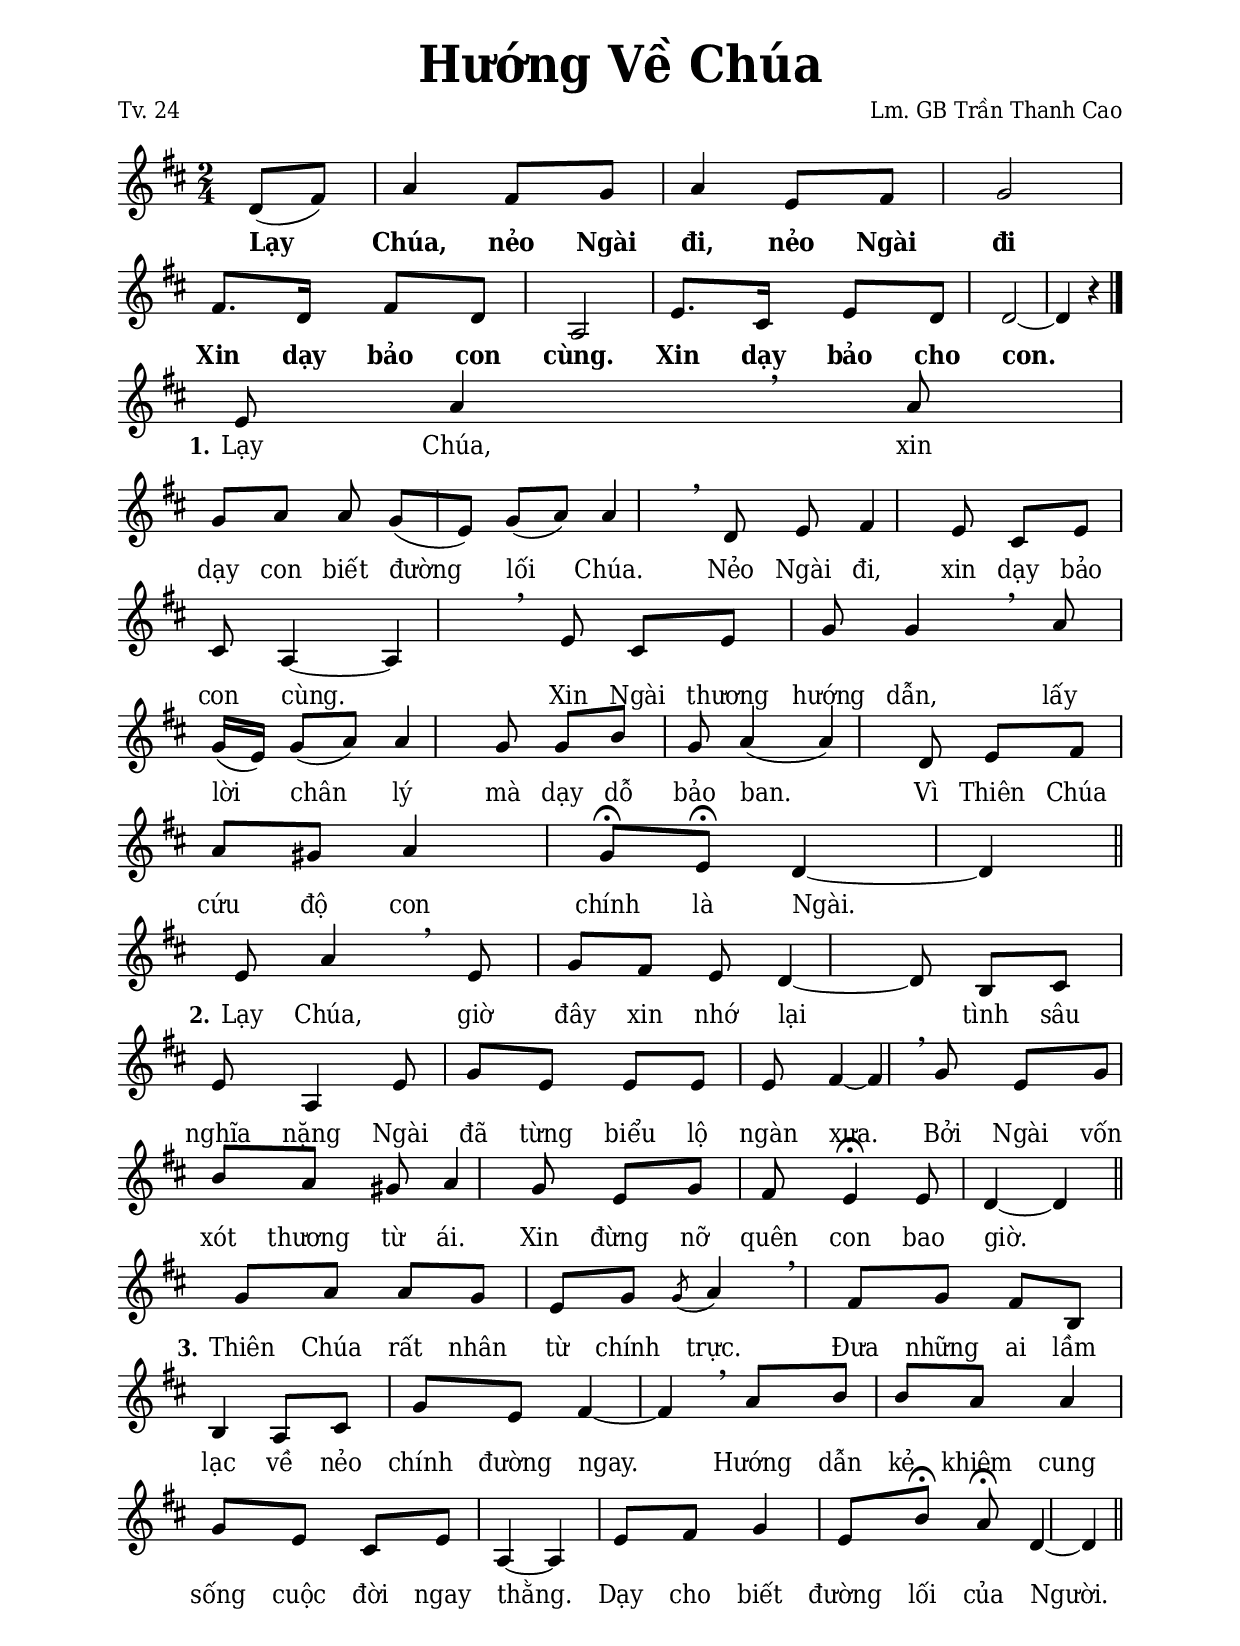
% Cài đặt chung
\version "2.22.1"
\include "english.ly"

\header {
  title = \markup { \fontsize #3 "Hướng Về Chúa" }
  poet = "Tv. 24"
  composer = "Lm. GB Trần Thanh Cao"
  arranger = " "
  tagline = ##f
}

% Nhạc điệp khúc
nhacDiepKhuc = \relative c' {
  <>^\markup { \halign #40 " " }
  \partial 4 d8 (fs) |
  a4 fs8 g |
  a4 e8 fs |
  g2 |
  fs8. d16 fs8 d |
  a2 |
  e'8. cs16 e8 d |
  d2 ~ |
  d4 r \bar "|."
}

% Nhạc phiên khúc
nhacPhienKhucMot = \relative c' {
  e8 a4 \breathe
  a8 g a a g ([e]) g ([a]) a4 \breathe
  d,8 e fs4 e8 cs e cs a4 ~ a \breathe
  e'8 cs e g g4 \breathe
  a8 g16 ([e]) g8 ([a]) a4 g8 g b g a4 (a)
  d,8 e fs a gs a4 g8 \fermata e \fermata d4 ~ d \bar "||"
}

nhacPhienKhucHai = \relative c' {
  e8 a4 \breathe
  e8 g fs e d4 ~ d8 b cs e a,4
  e'8 g e e e e fs4 ~ fs \breathe
  g8 e g b a gs a4
  g8 e g fs e4 \fermata e8 d4 ~ d \bar "||"
}

nhacPhienKhucBa = \relative c'' {
  g8 a a g e g \acciaccatura g8 a4 \breathe
  fs8 g fs b, b4 a8 cs g' e fs4 ~ fs \breathe
  a8 b b a a4 g8 e cs e a,4 ~ a
  e'8 fs g4 e8 b' \fermata a \fermata d,4 ~ d \bar "||"
}

% Lời điệp khúc
loiDiepKhuc = \lyricmode {
  Lạy Chúa, nẻo Ngài đi, nẻo Ngài đi
  Xin dạy bảo con cùng.
  Xin dạy bảo cho con.
}

% Lời phiên khúc
loiPhienKhucMot = \lyricmode {
  \set stanza = #"1."
  Lạy Chúa, xin dạy con biết đường lối Chúa.
  Nẻo Ngài đi, xin dạy bảo con cùng.
  Xin Ngài thương hướng dẫn,
  lấy lời chân lý mà dạy dỗ bảo ban.
  Vì Thiên Chúa cứu độ con chính là Ngài.
}

loiPhienKhucHai = \lyricmode {
  \set stanza = #"2."
  Lạy Chúa, giờ đây xin nhớ lại tình sâu nghĩa nặng
  Ngài đã từng biểu lộ ngàn xưa.
  Bởi Ngài vốn xót thương từ ái.
  Xin đừng nỡ quên con bao giờ.
}

loiPhienKhucBa = \lyricmode {
  \set stanza = #"3."
  Thiên Chúa rất nhân từ chính trực.
  Đưa những ai lầm lạc về nẻo chính đường ngay.
  Hướng dẫn kẻ khiêm cung sống cuộc đời ngay thằng.
  Dạy cho biết đường lối của Người.
}


% Dàn trang
\paper {
  #(set-paper-size "a4")
  top-margin = 15\mm
  bottom-margin = 15\mm
  left-margin = 20\mm
  right-margin = 20\mm
  indent = #0
  #(define fonts
    (make-pango-font-tree
      "Deja Vu Serif Condensed"
      "Deja Vu Serif Condensed"
      "Deja Vu Serif Condensed"
      (/ 20 20)))
  page-count = #1
  system-system-spacing = #'((basic-distance . 12)
                             (minimum-distance . 12)
                             (padding . 1))
  score-system-spacing = #'((basic-distance . 12)
                             (minimum-distance . 12)
                             (padding . 1))
}

% Thiết lập tông và nhịp
TongNhip = { \key d \major \time 2/4 }

\score {
  \new ChoirStaff <<
    \new Staff = diepKhuc \with {
        \consists "Merge_rests_engraver"
        %\magnifyStaff #(magstep +1)
      }
      <<
      \new Voice = beSop {
        \TongNhip \nhacDiepKhuc
      }
    >>
    \new Lyrics \with {
          \override VerticalAxisGroup.
            nonstaff-relatedstaff-spacing.padding = #1
          \override VerticalAxisGroup.
            nonstaff-unrelatedstaff-spacing.padding = #1
        }
        \lyricsto beSop \loiDiepKhuc
  >>
  \layout {
    \override Lyrics.LyricText.font-series = #'bold
    %\override Lyrics.LyricText.font-size = #+2
    \override Lyrics.LyricSpace.minimum-distance = #4
    \override Score.BarNumber.break-visibility = ##(#f #f #f)
    \override Score.SpacingSpanner.uniform-stretching = ##t
  }
}

\score {
  \new ChoirStaff <<
    \new Staff = phienKhuc \with {
        %\magnifyStaff #(magstep +1)
      }
      <<
      \new Voice = beSop {
        \TongNhip \nhacPhienKhucMot
      }
    >>
    \new Lyrics \with {
          \override VerticalAxisGroup.
            nonstaff-relatedstaff-spacing.padding = #1
          \override VerticalAxisGroup.
            nonstaff-unrelatedstaff-spacing.padding = #1
        }
        \lyricsto beSop \loiPhienKhucMot
  >>
  \layout {
    \override Staff.TimeSignature.transparent = ##t
    %\override Lyrics.LyricText.font-size = #+2
    \override Lyrics.LyricSpace.minimum-distance = #2
    \override Score.BarNumber.break-visibility = ##(#f #f #f)
    \override Score.SpacingSpanner.uniform-stretching = ##t
    \set Score.barAlways = ##t
    \set Score.defaultBarType = ""
  } 
}

\score {
  \new ChoirStaff <<
    \new Staff = phienKhuc \with {
        %\magnifyStaff #(magstep +1)
      }
      <<
      \new Voice = beSop {
        \TongNhip \nhacPhienKhucHai
      }
    >>
    \new Lyrics \with {
          \override VerticalAxisGroup.
            nonstaff-relatedstaff-spacing.padding = #1
          \override VerticalAxisGroup.
            nonstaff-unrelatedstaff-spacing.padding = #1
        }
        \lyricsto beSop \loiPhienKhucHai
  >>
  \layout {
    \override Staff.TimeSignature.transparent = ##t
    %\override Lyrics.LyricText.font-size = #+2
    \override Lyrics.LyricSpace.minimum-distance = #3.0
    \override Score.BarNumber.break-visibility = ##(#f #f #f)
    \override Score.SpacingSpanner.uniform-stretching = ##t
    \set Score.barAlways = ##t
    \set Score.defaultBarType = ""
  } 
}

\score {
  \new ChoirStaff <<
    \new Staff = phienKhuc \with {
        %\magnifyStaff #(magstep +1)
      }
      <<
      \new Voice = beSop {
        \TongNhip \nhacPhienKhucBa
      }
    >>
    \new Lyrics \with {
          \override VerticalAxisGroup.
            nonstaff-relatedstaff-spacing.padding = #0.5
          \override VerticalAxisGroup.
            nonstaff-unrelatedstaff-spacing.padding = #1
        }
        \lyricsto beSop \loiPhienKhucBa
  >>
  \layout {
    \override Staff.TimeSignature.transparent = ##t
    %\override Lyrics.LyricText.font-size = #+2
    \override Lyrics.LyricSpace.minimum-distance = #2.5
    \override Score.BarNumber.break-visibility = ##(#f #f #f)
    \override Score.SpacingSpanner.uniform-stretching = ##t
    \set Score.barAlways = ##t
    \set Score.defaultBarType = ""
  } 
}
